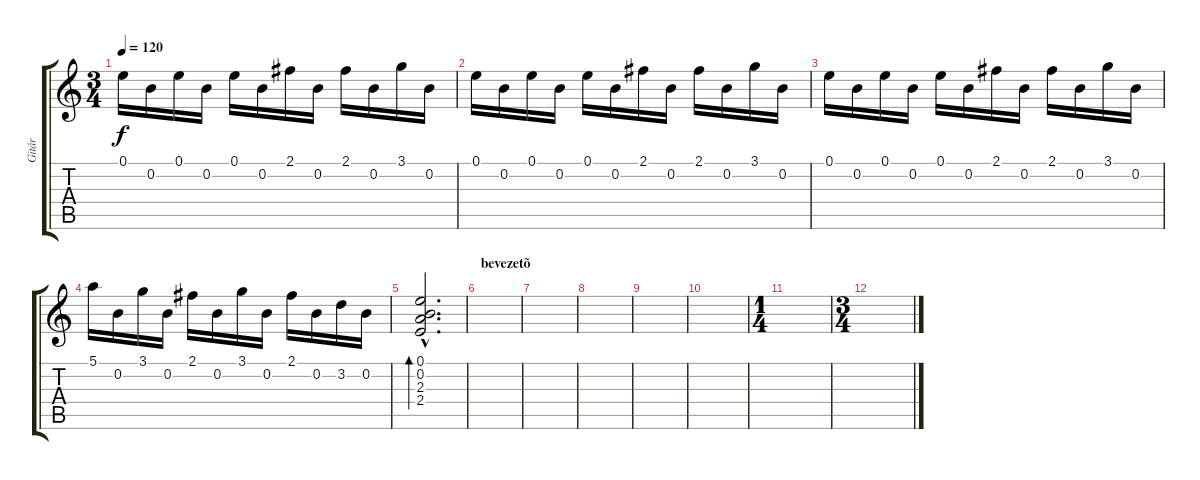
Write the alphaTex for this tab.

\track ("Gitár" "Gitár") {instrument acousticguitarsteel}
\staff {score tabs}
\tuning (E4 B3 G3 D3 A2 E2) {hide}
\ts (3 4)
\tempo 120
\clef g2
\ks c
0.1.16{dy f} 0.2.16 0.1.16 0.2.16 0.1.16 0.2.16 2.1.16 0.2.16 2.1.16 0.2.16 3.1.16 0.2.16 |
0.1.16 0.2.16 0.1.16 0.2.16 0.1.16 0.2.16 2.1.16 0.2.16 2.1.16 0.2.16 3.1.16 0.2.16 |
0.1.16 0.2.16 0.1.16 0.2.16 0.1.16 0.2.16 2.1.16 0.2.16 2.1.16 0.2.16 3.1.16 0.2.16 |
5.1.16 0.2.16 3.1.16 0.2.16 2.1.16 0.2.16 3.1.16 0.2.16 2.1.16 0.2.16 3.2.16 0.2.16 |
(0.1{hac} 0.2{hac} 2.3{hac} 2.4{hac}).2{d bd 60} |
\section ("" "bevezetõ")
|
|
|
|
|
\ts (1 4)
|
\ts (3 4)
